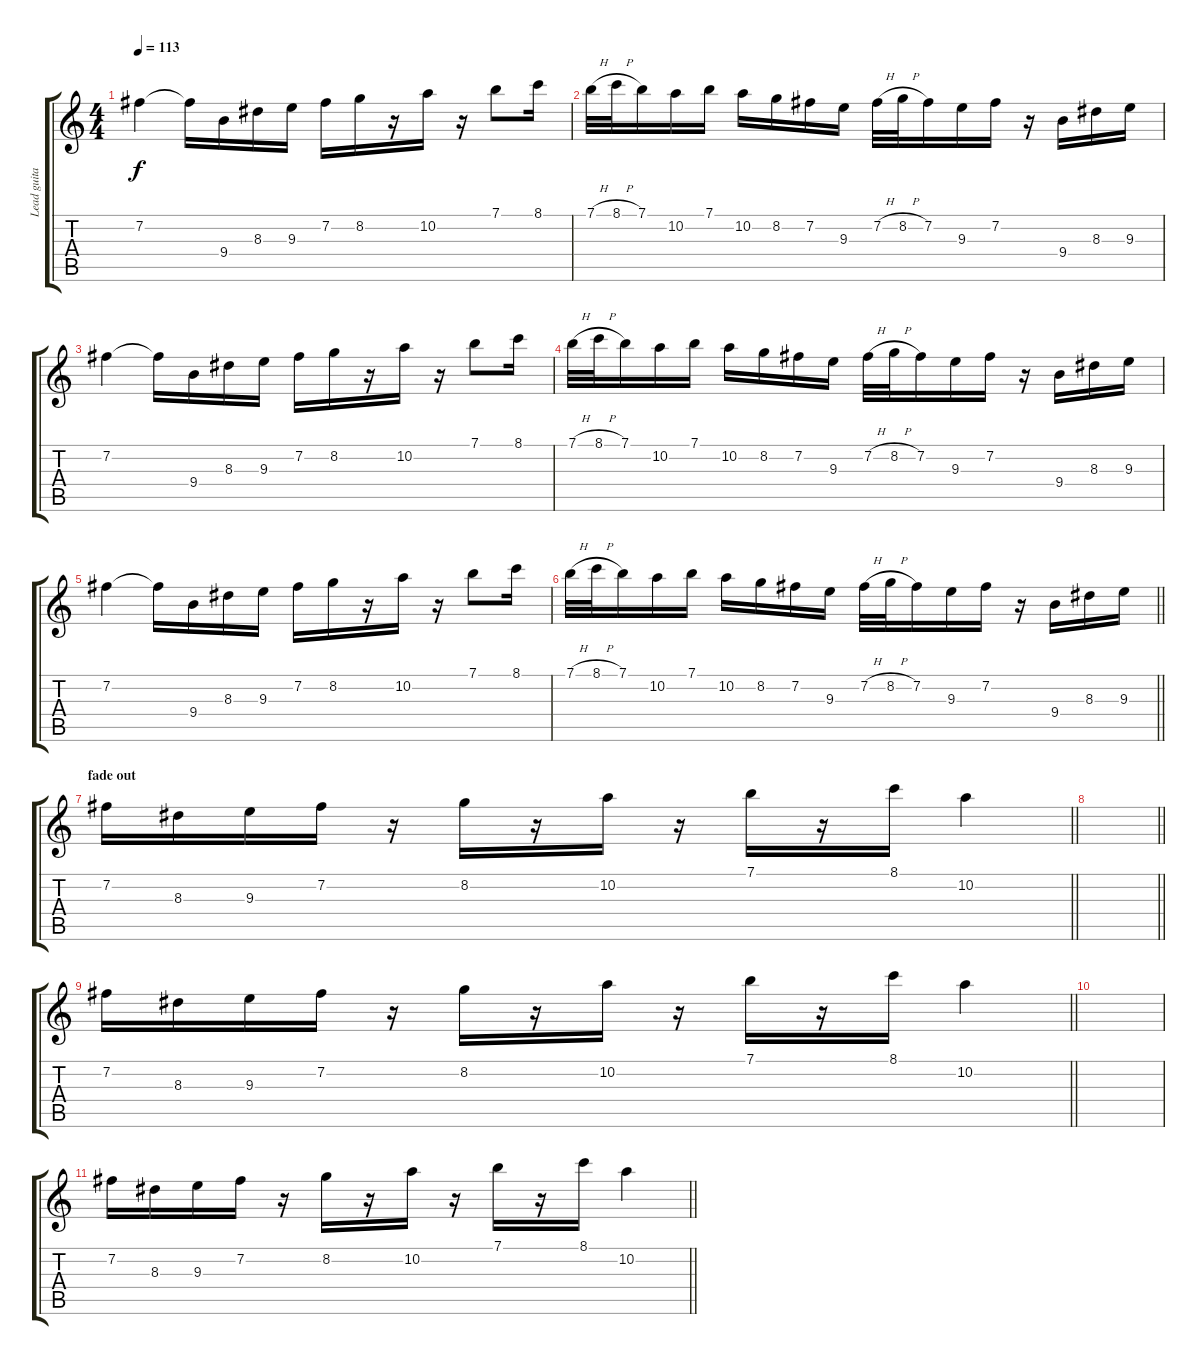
\track ("Lead guitar 1" "Lead guita") {instrument overdrivenguitar}
\staff {score tabs}
\tuning (E4 B3 G3 D3 A2 E2) {hide}
\ts (4 4)
\tempo 113
\clef g2
\ks c
7.2.4{dy f} 7.2{t}.16 9.4.16 8.3.16 9.3.16 7.2.16 8.2.16 r.16 10.2.16 r.16 7.1.8 8.1.16 |
7.1{h}.32 8.1{h}.32 7.1.16 10.2.16 7.1.16 10.2.16 8.2.16 7.2.16 9.3.16 7.2{h}.32 8.2{h}.32 7.2.16 9.3.16 7.2.16 r.16 9.4.16 8.3.16 9.3.16 |
7.2.4 7.2{t}.16 9.4.16 8.3.16 9.3.16 7.2.16 8.2.16 r.16 10.2.16 r.16 7.1.8 8.1.16 |
7.1{h}.32 8.1{h}.32 7.1.16 10.2.16 7.1.16 10.2.16 8.2.16 7.2.16 9.3.16 7.2{h}.32 8.2{h}.32 7.2.16 9.3.16 7.2.16 r.16 9.4.16 8.3.16 9.3.16 |
7.2.4 7.2{t}.16 9.4.16 8.3.16 9.3.16 7.2.16 8.2.16 r.16 10.2.16 r.16 7.1.8 8.1.16 |
\barLineRight lightlight
7.1{h}.32 8.1{h}.32 7.1.16 10.2.16 7.1.16 10.2.16 8.2.16 7.2.16 9.3.16 7.2{h}.32 8.2{h}.32 7.2.16 9.3.16 7.2.16 r.16 9.4.16 8.3.16 9.3.16 |
\section ("" "fade out")
\barLineRight lightlight
7.2.16 8.3.16 9.3.16 7.2.16 r.16 8.2.16 r.16 10.2.16 r.16 7.1.16 r.16 8.1.16 10.2.4 |
\barLineRight lightlight
|
\barLineRight lightlight
7.2.16 8.3.16 9.3.16 7.2.16 r.16 8.2.16 r.16 10.2.16 r.16 7.1.16 r.16 8.1.16 10.2.4 |
|
\barLineRight lightlight
7.2.16 8.3.16 9.3.16 7.2.16 r.16 8.2.16 r.16 10.2.16 r.16 7.1.16 r.16 8.1.16 10.2.4
